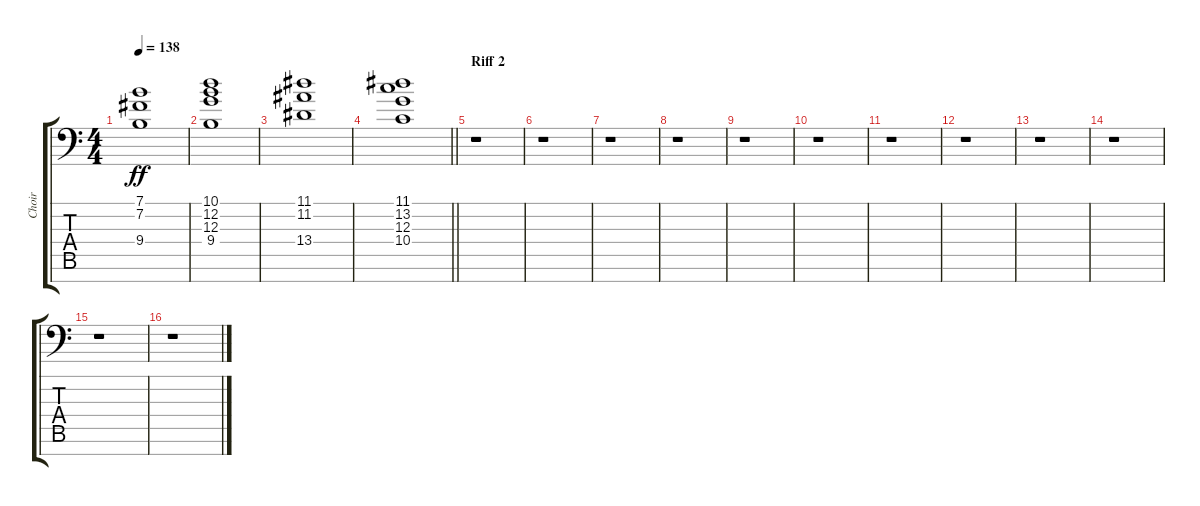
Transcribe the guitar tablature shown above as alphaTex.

\track ("Choir" "Choir") {instrument choiraahs}
\staff {score tabs}
\tuning (E4 B3 G3 D3 A2 E2 C-1) {hide}
\ts (4 4)
\tempo 138
\clef f4
\ks c
(7.1 7.2 9.4).1{dy ff} |
(10.1 12.2 12.3 9.4).1 |
(11.1 11.2 13.4).1 |
\barLineRight lightlight
(11.1 13.2 12.3 10.4).1 |
\section ("" "Riff 2")
r.1 |
r.1 |
r.1 |
r.1 |
r.1 |
r.1 |
r.1 |
r.1 |
r.1 |
r.1 |
r.1 |
r.1
